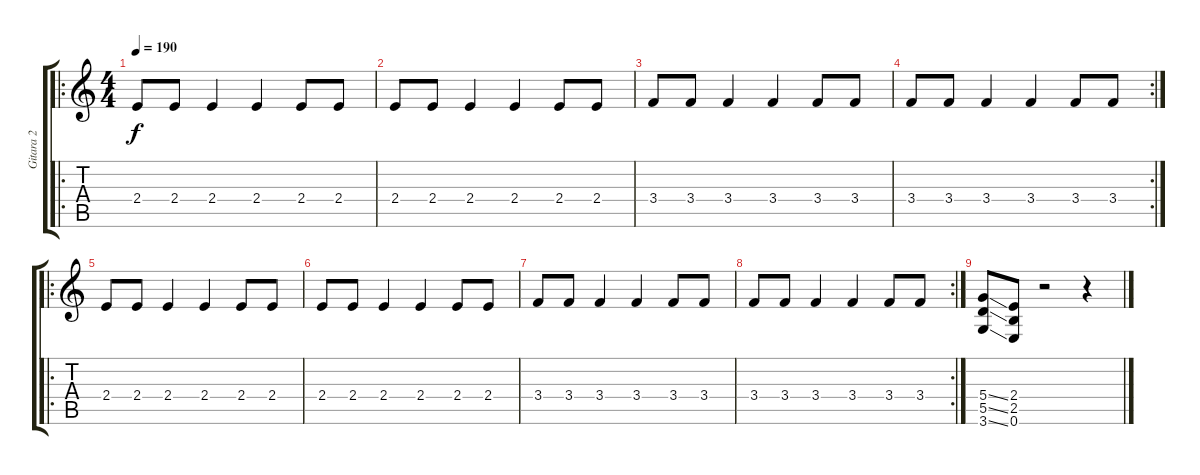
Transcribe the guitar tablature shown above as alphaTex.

\track ("Gitara 2" "Gitara 2") {instrument overdrivenguitar}
\staff {score tabs}
\tuning (E4 B3 G3 D3 A2 E2) {hide}
\ro
\ts (4 4)
\tempo 190
\clef g2
\ks c
2.4.8{dy f volume 10} 2.4.8 2.4.4 2.4.4 2.4.8 2.4.8 |
2.4.8 2.4.8 2.4.4 2.4.4 2.4.8 2.4.8 |
3.4.8 3.4.8 3.4.4 3.4.4 3.4.8 3.4.8 |
\rc 2
3.4.8 3.4.8 3.4.4 3.4.4 3.4.8 3.4.8 |
\ro
2.4.8 2.4.8 2.4.4 2.4.4 2.4.8 2.4.8 |
2.4.8 2.4.8 2.4.4 2.4.4 2.4.8 2.4.8 |
3.4.8 3.4.8 3.4.4 3.4.4 3.4.8 3.4.8 |
\rc 2
3.4.8 3.4.8 3.4.4 3.4.4 3.4.8 3.4.8 |
(5.4{ss} 5.5{ss} 3.6{ss}).8{volume 16} (2.4 2.5 0.6).8 r.2 r.4
